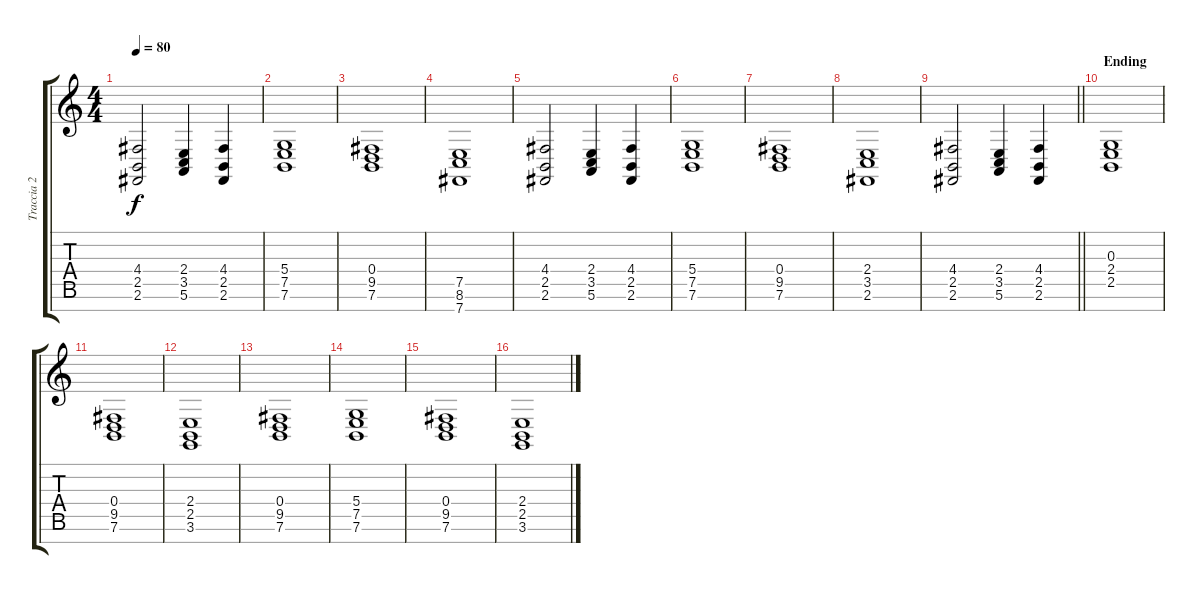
\track ("Traccia 2" "Traccia 2") {instrument choiraahs}
\staff {score tabs}
\tuning (E4 B3 G3 D3 A2 E2 B1) {hide}
\ts (4 4)
\tempo 80
\clef g2
\ks c
(4.4 2.5 2.6).2{dy f} (2.4 3.5 5.6).4 (4.4 2.5 2.6).4 |
(5.4 7.5 7.6).1 |
(0.4 9.5 7.6).1 |
(7.5 8.6 7.7).1 |
(4.4 2.5 2.6).2 (2.4 3.5 5.6).4 (4.4 2.5 2.6).4 |
(5.4 7.5 7.6).1 |
(0.4 9.5 7.6).1 |
(2.4 3.5 2.6).1 |
\barLineRight lightlight
(4.4 2.5 2.6).2 (2.4 3.5 5.6).4 (4.4 2.5 2.6).4 |
\section ("" "Ending")
(0.3 2.4 2.5).1 |
(0.4 9.5 7.6).1 |
(2.4 2.5 3.6).1 |
(0.4 9.5 7.6).1 |
(5.4 7.5 7.6).1 |
(0.4 9.5 7.6).1 |
(2.4 2.5 3.6).1
